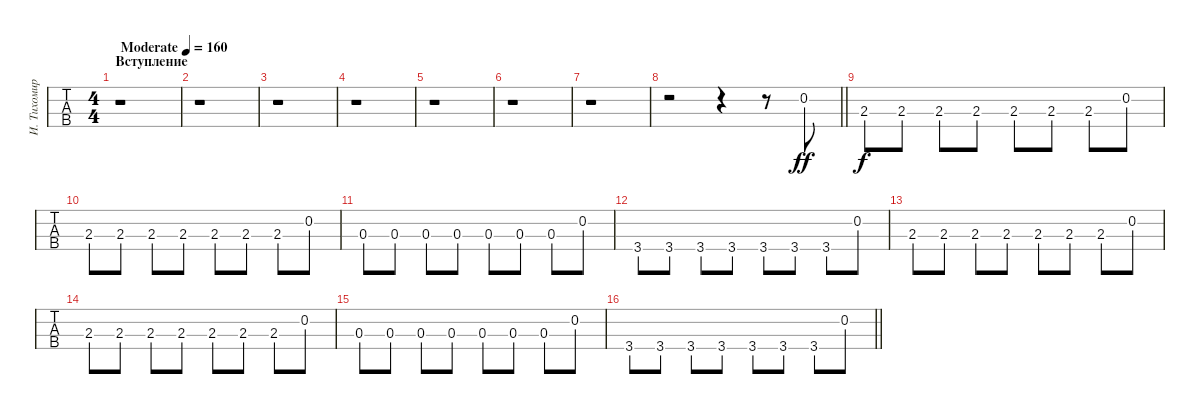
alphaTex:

\track ("И. Тихомиров" "И. Тихомир") {instrument electricbassfinger}
\staff {tabs}
\tuning (G2 D2 A1 E1) {hide}
\ts (4 4)
\section ("" "Вступление")
\tempo (160 "Moderate")
\clef f4
\ks c
r.1{dy ff instrument electricbassfinger} |
r.1 |
r.1 |
r.1 |
r.1 |
r.1 |
r.1 |
\barLineRight lightlight
r.2 r.4 r.8 0.2.8 |
2.3.8{dy f} 2.3.8 2.3.8 2.3.8 2.3.8 2.3.8 2.3.8 0.2.8 |
2.3.8 2.3.8 2.3.8 2.3.8 2.3.8 2.3.8 2.3.8 0.2.8 |
0.3.8 0.3.8 0.3.8 0.3.8 0.3.8 0.3.8 0.3.8 0.2.8 |
3.4.8 3.4.8 3.4.8 3.4.8 3.4.8 3.4.8 3.4.8 0.2.8 |
2.3.8 2.3.8 2.3.8 2.3.8 2.3.8 2.3.8 2.3.8 0.2.8 |
2.3.8 2.3.8 2.3.8 2.3.8 2.3.8 2.3.8 2.3.8 0.2.8 |
0.3.8 0.3.8 0.3.8 0.3.8 0.3.8 0.3.8 0.3.8 0.2.8 |
\barLineRight lightlight
3.4.8 3.4.8 3.4.8 3.4.8 3.4.8 3.4.8 3.4.8 0.2.8
